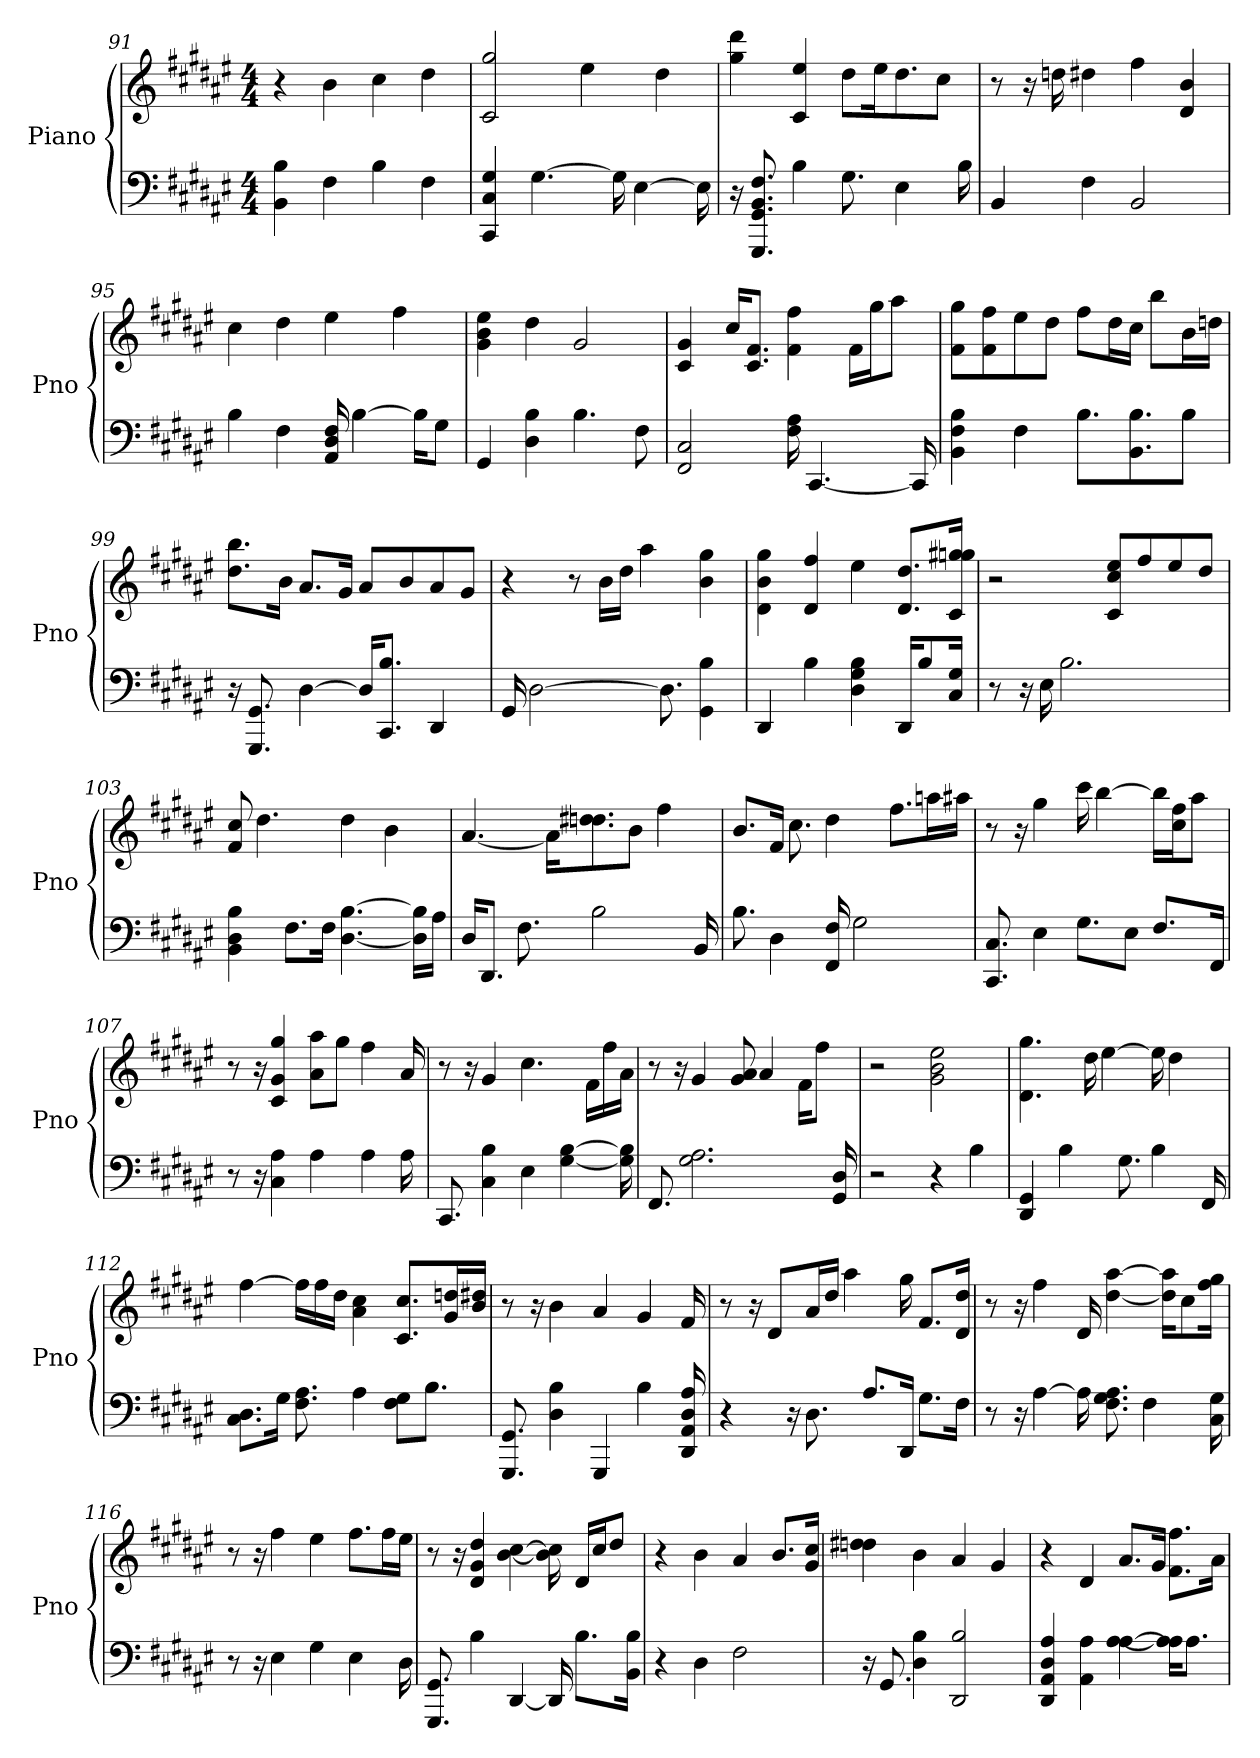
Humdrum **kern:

**kern	**kern
*part1	*part1
*staff2	*staff1
*I"Piano	*
*I'Pno	*
*clefF4	*clefG2
*k[f#c#g#d#a#e#]	*k[f#c#g#d#a#e#]
*F#:	*F#:
*M4/4	*M4/4
=91	=91
4BB\ 4B\	4r
4F#\	4b\
4B\	4cc#\
4F#\	4dd#\
=92	=92
4CC#/ 4C#/ 4G#/	2c#/ 2gg#/
[4.G#\	.
.	4ee#\
16G#\]	.
[4E#\	.
.	4dd#\
16E#\]	.
=93	=93
16r	4gg#\ 4ddd#\
8.GGG#/ 8.GG#/ 8.BB/ 8.F#/	.
4B\	4c#/ 4ee#/
8.G#\	8dd#\L
.	16ee#\K
4E#\	8.dd#\
.	8cc#\J
16B\	.
=94	=94
4BB/	8r
.	16r
.	16ddn\
4F#\	4dd#X\
2BB/	4ff#\
.	4d#/ 4b/
!!LO:LB:g=z
=95	=95
4B\	4cc#\
4F#\	4dd#\
16AA#/ 16D#/ 16F#/	4ee#\
[4B\	.
.	4ff#\
16B\KL]	.
8G#\J	.
=96	=96
4GG#/	4g#\ 4b\ 4ee#\
4D#\ 4B\	4dd#\
4.B\	2g#/
8F#\	.
=97	=97
2FF#/ 2C#/	4c#/ 4g#/
.	16cc#/KL
.	8.c#/ 8.f#/J
16F#\ 16A#\	4f#\ 4ff#\
[4.CC#/	.
.	16f#\LL
.	16gg#\J
.	8aa#\J
16CC#/]	.
=98	=98
4BB\ 4F#\ 4B\	8f#\ 8gg#\L
.	8f#\ 8ff#\
4F#\	8ee#\
.	8dd#\J
8.B\L	8ff#\L
.	16dd#\L
8.BB\ 8.B\	16cc#\JJ
.	8bb\L
8B\J	16b\L
.	16ddn\JJ
=99	=99
16r	8.dd#\ 8.bb\L
8.GGG#/ 8.GG#/	.
.	16b\Jk
[4D#\	8.a#/L
.	16g#/Jk
16D#/KL]	8a#/L
8.CC#/ 8.B/J	.
.	8b/
4DD#/	8a#/
.	8g#/J
!!LO:LB:g=z
=100	=100
16GG#/	4r
[2D#\	.
.	8r
.	16b\LL
.	16dd#\JJ
.	4aa#\
8.D#\]	.
4GG#\ 4B\	4b\ 4gg#\
=101	=101
4DD#/	4d#\ 4b\ 4gg#\
4B\	4d#/ 4ff#/
4D#\ 4G#\ 4B\	4ee#\
16DD#/KL	8.d#/ 8.dd#/L
8B/	.
16C#/ 16G#/Jk	16c#/ 16ggn/ 16gg#X/Jk
=102	=102
8r	2r
16r	.
16E#\	.
2.B\	.
.	8c#/ 8cc#/ 8ee#/L
.	8ff#/
.	8ee#/
.	8dd#/J
=103	=103
4BB\ 4D#\ 4B\	8f#/ 8cc#/
.	4.dd#\
8.F#\L	.
16F#\Jk	.
[4.D#\ [4.B\	4dd#\
.	4b\
16D#\] 16B\]LL	.
16A#\JJ	.
!!LO:PB:g=z
=104	=104
16D#/KL	[4.a#/
8.DD#/J	.
8.F#\	.
.	16a#\KL]
2B\	8.ddn\ 8.dd#X\
.	8b\J
.	4ff#\
16BB/	.
=105	=105
8.B\	8.b/L
4D#\	16f#/Jk
.	8.cc#\
16FF#/ 16F#/	4dd#\
2G#\	.
.	8.ff#\L
.	16aan\L
.	16aa#X\JJ
=106	=106
8.CC#/ 8.C#/	8r
.	16r
4E#\	4gg#\
8.G#\L	16ccc#\
.	[4bb\
8E#\J	.
8.F#/L	16bb\LL]
.	16cc#\ 16ff#\J
.	8aa#\J
16FF#/Jk	.
=107	=107
8r	8r
16r	16r
4C#\ 4A#\	4c#/ 4g#/ 4gg#/
4A#\	8a#\ 8aa#\L
.	8gg#\J
4A#\	4ff#\
16A#\	16a#/
!!LO:LB:g=z
=108	=108
8.CC#/	8r
.	16r
4C#\ 4B\	4g#/
4E#\	4.cc#\
[4G#\ [4B\	.
.	16f#\LL
.	16ff#\
16G#\] 16B\]	16a#\JJ
=109	=109
8.FF#/	8r
.	16r
2.G#\ 2.A#\	4g#/
.	8g#/ 8a#/
.	4a#/
.	16f#\KL
.	8ff#\J
16GG#/ 16D#/	.
=110	=110
2r	2r
4r	2g#\ 2b\ 2ee#\
4B\	.
=111	=111
4DD#/ 4GG#/	4.d#\ 4.gg#\
4B\	.
.	16dd#\
.	[4ee#\
8.G#\	.
4B\	16ee#\]
.	4dd#\
16FF#/	.
=112	=112
8.C#\ 8.D#\L	[4ff#\
16G#\Jk	.
8.F#\ 8.A#\	16ff#\LL]
.	16ff#\
.	16dd#\JJ
4A#\	4a#\ 4cc#\
8F#\ 8G#\L	8.c#/ 8.cc#/L
8.B\J	.
.	16g#/ 16ddn/L
.	16b/ 16dd#X/JJ
!!LO:LB:g=z
=113	=113
8.GGG#/ 8.GG#/	8r
.	16r
4D#\ 4B\	4b\
4GGG#/	4a#/
4B\	4g#/
16DD#/ 16AA#/ 16D#/ 16A#/	16f#/
=114	=114
4r	8r
.	16r
.	8d#/L
16r	.
8.D#\	16a#/L
.	16dd#/JJ
.	4aa#\
8.A#/L	.
16DD#/Jk	16gg#\
8.G#\L	8.f#/L
16F#\Jk	16d#/ 16dd#/Jk
=115	=115
8r	8r
16r	16r
[4A#\	4ff#\
16A#\]	16d#/
8.F#\ 8.G#\ 8.A#\	[4dd#\ [4aa#\
4F#\	.
.	16dd#\] 16aa#\]KL
.	8cc#\
16C#\ 16G#\	16ff#\ 16gg#\Jk
=116	=116
8r	8r
16r	16r
4E#\	4ff#\
4G#\	4ee#\
4E#\	8.ff#\L
.	16ff#\L
16D#\	16ee#\JJ
!!LO:LB:g=z
=117	=117
8.GGG#/ 8.GG#/	8r
.	16r
4B\	4d#/ 4g#/ 4dd#/
[4DD#/	[4b\ [4cc#\
16DD#/]	16b\] 16cc#\]
8.B\L	16d#/LL
.	16cc#/J
.	8dd#/J
16BB\ 16B\Jk	.
=118	=118
4r	4r
4D#\	4b\
2F#\	4a#/
.	8.b/L
.	16g#/ 16cc#/Jk
=119	=119
16r	4ddn\ 4dd#X\
8.GG#/	.
4D#\ 4B\	4b\
2DD#/ 2B/	4a#/
.	4g#/
=120	=120
4DD#/ 4AA#/ 4D#/ 4A#/	4r
4AA#\ 4A#\	4d#/
[4A#\ [4A#\	8.a#/L
.	16g#/Jk
16A#\] 16A#\]KL	8.f#\ 8.ff#\L
8.A#\J	.
.	16a#\Jk
=	=
*-	*-
